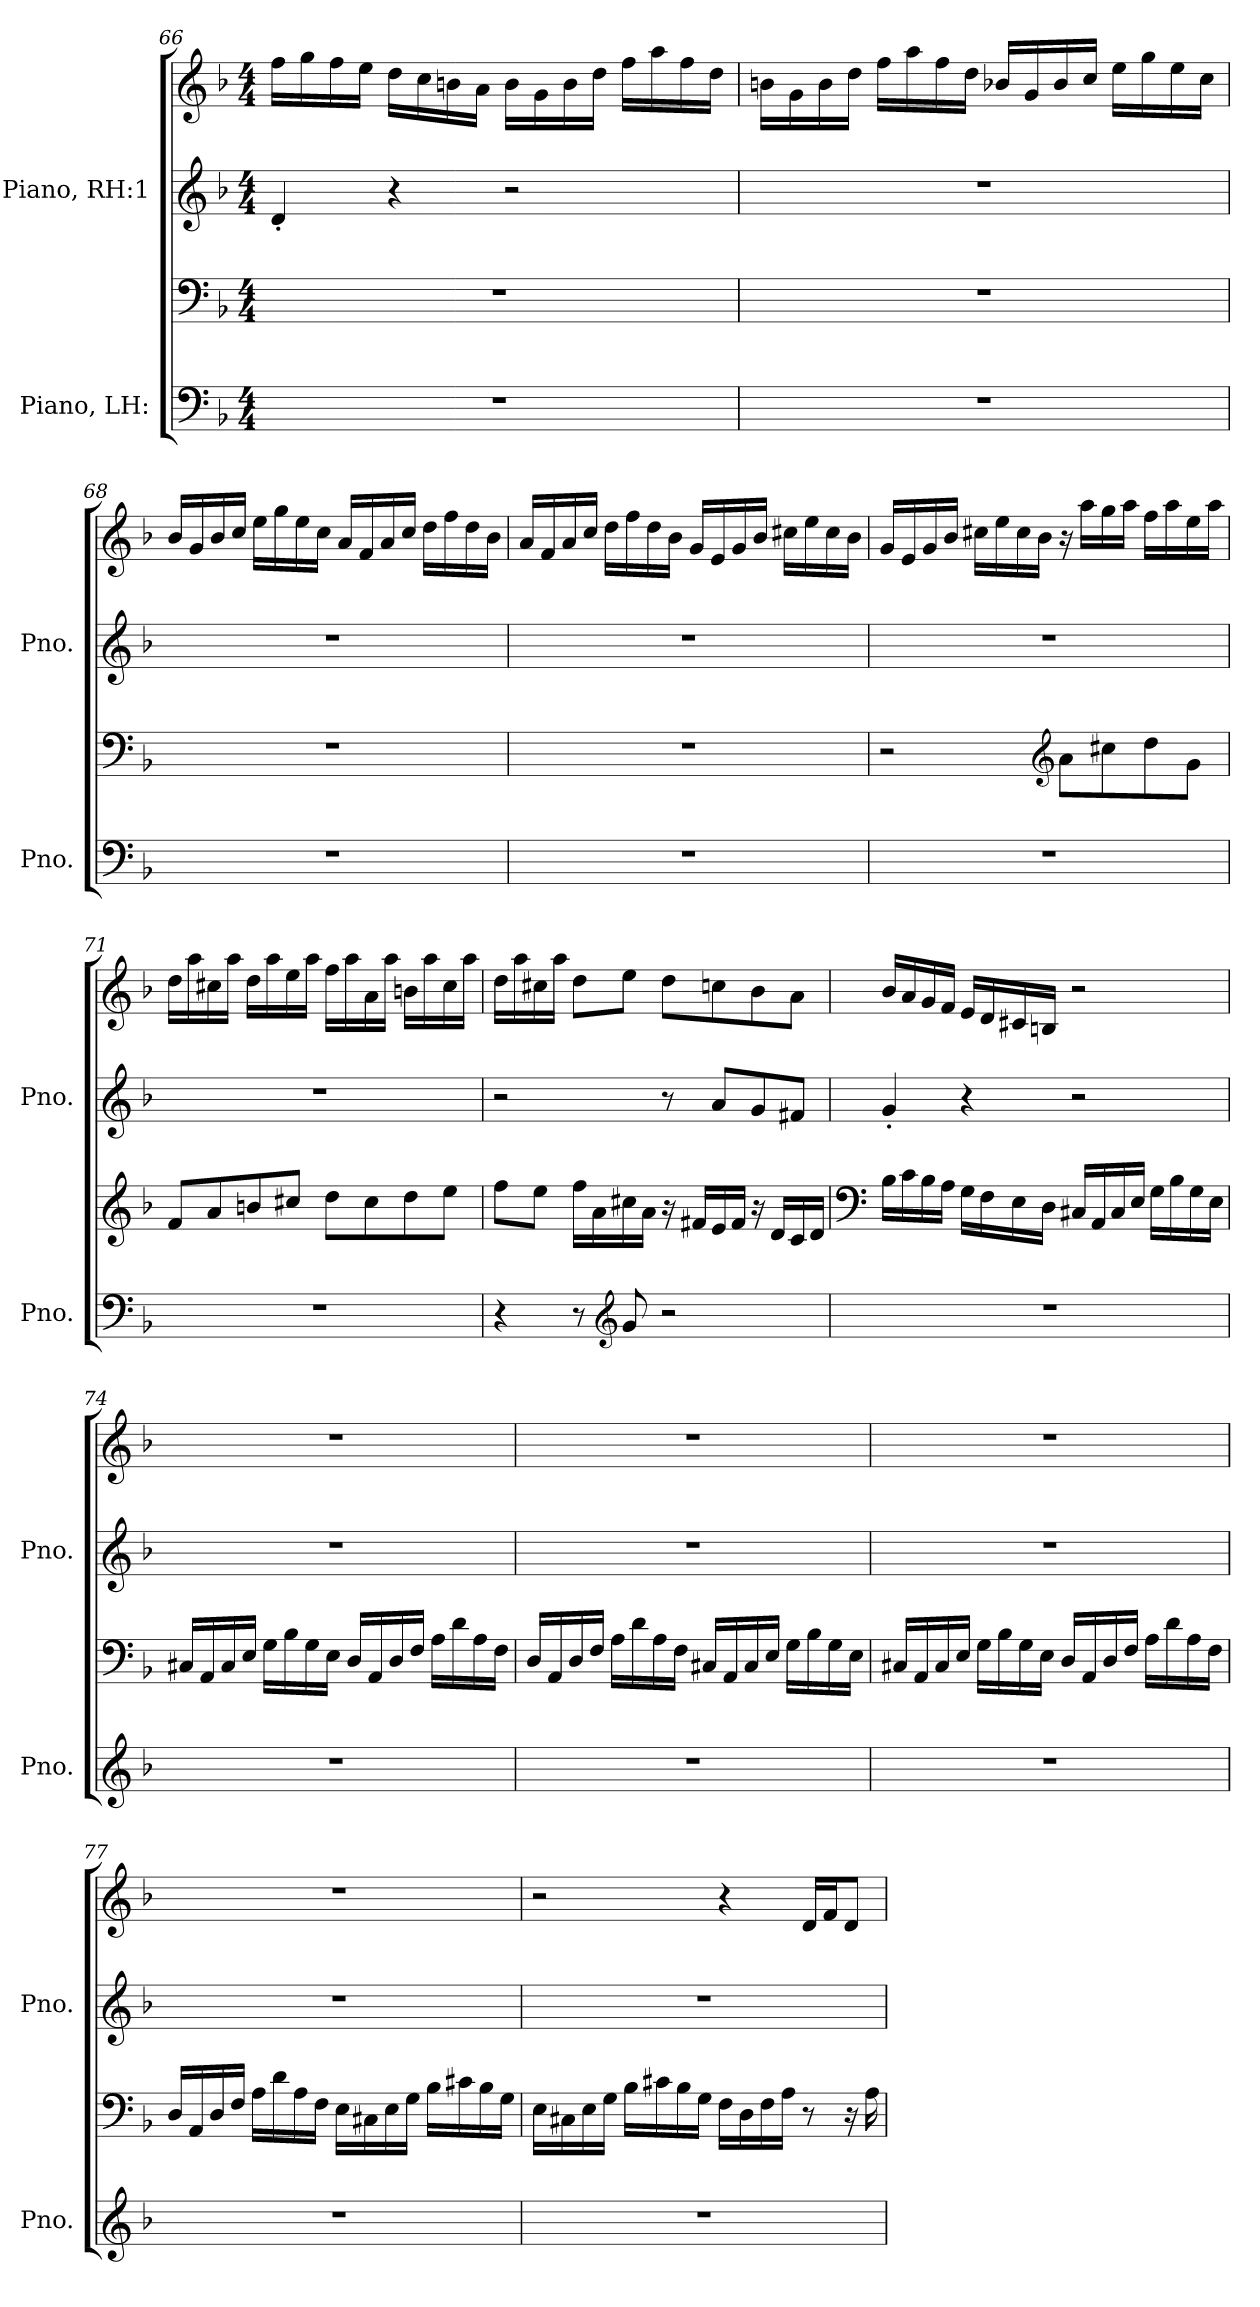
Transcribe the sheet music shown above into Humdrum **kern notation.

**kern	**kern	**kern	**kern
*part2	*part2	*part1	*part1
*staff4	*staff3	*staff2	*staff1
*I"Piano, LH:	*	*I"Piano, RH:1	*
*I'Pno.	*	*I'Pno.	*
!!LO:LB:g=z
*clefF4	*clefF4	*clefG2	*clefG2
*k[b-]	*k[b-]	*k[b-]	*k[b-]
*M4/4	*M4/4	*M4/4	*M4/4
=66	=66	=66	=66
1r	1r	4d'/	16ff\LL
.	.	.	16gg\
.	.	.	16ff\
.	.	.	16ee\JJ
.	.	4r	16dd\LL
.	.	.	16cc\
.	.	.	16bn\
.	.	.	16a\JJ
.	.	2r	16b\LL
.	.	.	16g\
.	.	.	16b\
.	.	.	16dd\JJ
.	.	.	16ff\LL
.	.	.	16aa\
.	.	.	16ff\
.	.	.	16dd\JJ
=67	=67	=67	=67
1r	1r	1r	16bn\LL
.	.	.	16g\
.	.	.	16b\
.	.	.	16dd\JJ
.	.	.	16ff\LL
.	.	.	16aa\
.	.	.	16ff\
.	.	.	16dd\JJ
.	.	.	16b-X/LL
.	.	.	16g/
.	.	.	16b-/
.	.	.	16cc/JJ
.	.	.	16ee\LL
.	.	.	16gg\
.	.	.	16ee\
.	.	.	16cc\JJ
!!LO:PB:g=z
=68	=68	=68	=68
1r	1r	1r	16b-/LL
.	.	.	16g/
.	.	.	16b-/
.	.	.	16cc/JJ
.	.	.	16ee\LL
.	.	.	16gg\
.	.	.	16ee\
.	.	.	16cc\JJ
.	.	.	16a/LL
.	.	.	16f/
.	.	.	16a/
.	.	.	16cc/JJ
.	.	.	16dd\LL
.	.	.	16ff\
.	.	.	16dd\
.	.	.	16b-\JJ
=69	=69	=69	=69
1r	1r	1r	16a/LL
.	.	.	16f/
.	.	.	16a/
.	.	.	16cc/JJ
.	.	.	16dd\LL
.	.	.	16ff\
.	.	.	16dd\
.	.	.	16b-\JJ
.	.	.	16g/LL
.	.	.	16e/
.	.	.	16g/
.	.	.	16b-/JJ
.	.	.	16cc#X\LL
.	.	.	16ee\
.	.	.	16cc#\
.	.	.	16b-\JJ
!!LO:LB:g=z
=70	=70	=70	=70
1r	2r	1r	16g/LL
.	.	.	16e/
.	.	.	16g/
.	.	.	16b-/JJ
.	.	.	16cc#X\LL
.	.	.	16ee\
.	.	.	16cc#\
.	.	.	16b-\JJ
*	*clefG2	*	*
.	8a\L	.	16r
.	.	.	16aa\LL
.	8cc#X\	.	16gg\
.	.	.	16aa\JJ
.	8dd\	.	16ff\LL
.	.	.	16aa\
.	8g\J	.	16ee\
.	.	.	16aa\JJ
=71	=71	=71	=71
1r	8f/L	1r	16dd\LL
.	.	.	16aa\
.	8a/	.	16cc#X\
.	.	.	16aa\JJ
.	8bn/	.	16dd\LL
.	.	.	16aa\
.	8cc#X/J	.	16ee\
.	.	.	16aa\JJ
.	8dd\L	.	16ff\LL
.	.	.	16aa\
.	8cc#\	.	16a\
.	.	.	16aa\JJ
.	8dd\	.	16bn\LL
.	.	.	16aa\
.	8ee\J	.	16cc#\
.	.	.	16aa\JJ
!!LO:LB:g=z
=72	=72	=72	=72
4r	8ff\L	2r	16dd\LL
.	.	.	16aa\
.	8ee\J	.	16cc#X\
.	.	.	16aa\JJ
8r	16ff\LL	.	8dd\L
.	16a\	.	.
*clefG2	*	*	*
8g/	16cc#X\	.	8ee\J
.	16a\JJ	.	.
2r	16r	8r	8dd\L
.	16f#X/LL	.	.
.	16e/	8a/L	8ccn\
.	16f#/JJ	.	.
.	16r	8g/	8b-\
.	16d/LL	.	.
.	16c/	8f#X/J	8a\J
.	16d/JJ	.	.
=73	=73	=73	=73
*	*clefF4	*	*
1r	16B-\LL	4g'/	16b-/LL
.	16c\	.	16a/
.	16B-\	.	16g/
.	16A\JJ	.	16f/JJ
.	16G\LL	4r	16e/LL
.	16F\	.	16d/
.	16E\	.	16c#X/
.	16D\JJ	.	16Bn/JJ
.	16C#X/LL	2r	2r
.	16AA/	.	.
.	16C#/	.	.
.	16E/JJ	.	.
.	16G\LL	.	.
.	16B-\	.	.
.	16G\	.	.
.	16E\JJ	.	.
!!LO:PB:g=z
=74	=74	=74	=74
1r	16C#X/LL	1r	1r
.	16AA/	.	.
.	16C#/	.	.
.	16E/JJ	.	.
.	16G\LL	.	.
.	16B-\	.	.
.	16G\	.	.
.	16E\JJ	.	.
.	16D/LL	.	.
.	16AA/	.	.
.	16D/	.	.
.	16F/JJ	.	.
.	16A\LL	.	.
.	16d\	.	.
.	16A\	.	.
.	16F\JJ	.	.
=75	=75	=75	=75
1r	16D/LL	1r	1r
.	16AA/	.	.
.	16D/	.	.
.	16F/JJ	.	.
.	16A\LL	.	.
.	16d\	.	.
.	16A\	.	.
.	16F\JJ	.	.
.	16C#X/LL	.	.
.	16AA/	.	.
.	16C#/	.	.
.	16E/JJ	.	.
.	16G\LL	.	.
.	16B-\	.	.
.	16G\	.	.
.	16E\JJ	.	.
!!LO:LB:g=z
=76	=76	=76	=76
1r	16C#X/LL	1r	1r
.	16AA/	.	.
.	16C#/	.	.
.	16E/JJ	.	.
.	16G\LL	.	.
.	16B-\	.	.
.	16G\	.	.
.	16E\JJ	.	.
.	16D/LL	.	.
.	16AA/	.	.
.	16D/	.	.
.	16F/JJ	.	.
.	16A\LL	.	.
.	16d\	.	.
.	16A\	.	.
.	16F\JJ	.	.
=77	=77	=77	=77
1r	16D/LL	1r	1r
.	16AA/	.	.
.	16D/	.	.
.	16F/JJ	.	.
.	16A\LL	.	.
.	16d\	.	.
.	16A\	.	.
.	16F\JJ	.	.
.	16E\LL	.	.
.	16C#X\	.	.
.	16E\	.	.
.	16G\JJ	.	.
.	16B-\LL	.	.
.	16c#X\	.	.
.	16B-\	.	.
.	16G\JJ	.	.
!!LO:LB:g=z
=78	=78	=78	=78
1r	16E\LL	1r	2r
.	16C#X\	.	.
.	16E\	.	.
.	16G\JJ	.	.
.	16B-\LL	.	.
.	16c#X\	.	.
.	16B-\	.	.
.	16G\JJ	.	.
.	16F\LL	.	4r
.	16D\	.	.
.	16F\	.	.
.	16A\JJ	.	.
.	8r	.	16d/LL
.	.	.	16f/J
.	16r	.	8d/J
.	16A\	.	.
=	=	=	=
*-	*-	*-	*-
